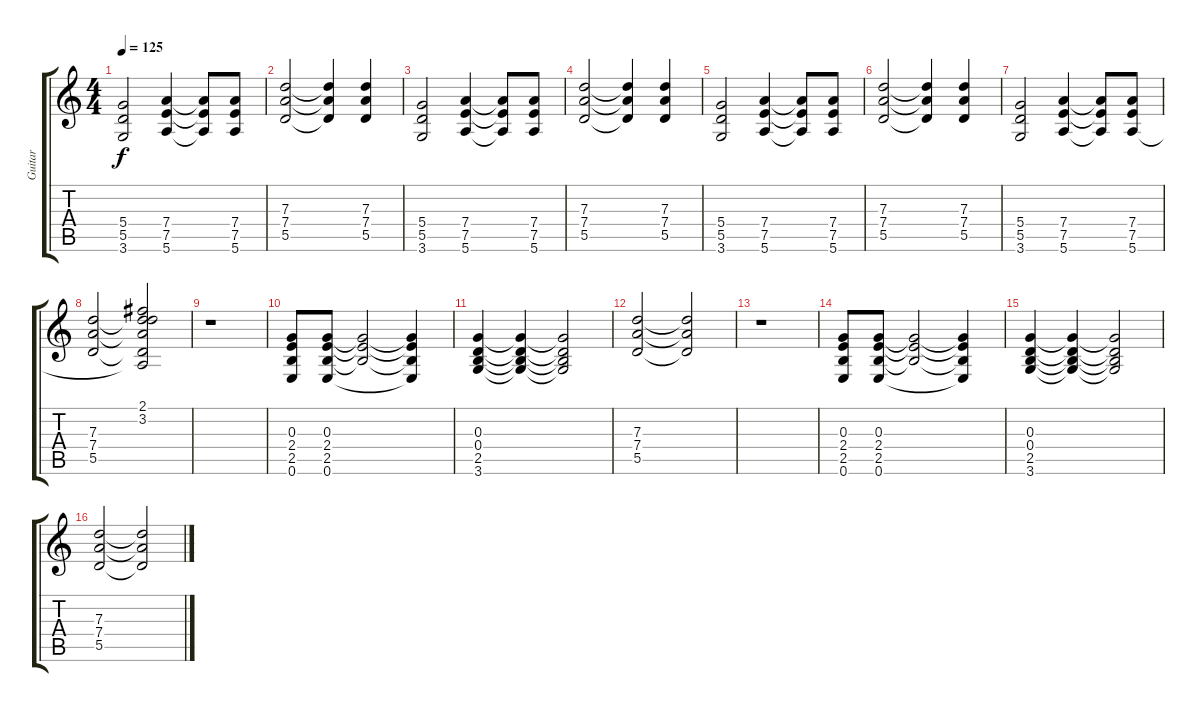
\track ("Guitar" "Guitar") {instrument distortionguitar}
\staff {score tabs}
\tuning (E4 B3 G3 D3 A2 E2) {hide}
\ts (4 4)
\tempo 125
\clef g2
\ks c
(5.4 5.5 3.6).2{dy f} (7.4 7.5 5.6).4 (7.4{t} 7.5{t} 5.6{t}).8 (7.4 7.5 5.6).8 |
(7.3 7.4 5.5).2 (7.3{t} 7.4{t} 5.5{t}).4 (7.3 7.4 5.5).4 |
(5.4 5.5 3.6).2 (7.4 7.5 5.6).4 (7.4{t} 7.5{t} 5.6{t}).8 (7.4 7.5 5.6).8 |
(7.3 7.4 5.5).2 (7.3{t} 7.4{t} 5.5{t}).4 (7.3 7.4 5.5).4 |
(5.4 5.5 3.6).2 (7.4 7.5 5.6).4 (7.4{t} 7.5{t} 5.6{t}).8 (7.4 7.5 5.6).8 |
(7.3 7.4 5.5).2 (7.3{t} 7.4{t} 5.5{t}).4 (7.3 7.4 5.5).4 |
(5.4 5.5 3.6).2 (7.4 7.5 5.6).4 (7.4{t} 7.5{t} 5.6{t}).8 (7.4 7.5 5.6).8 |
(7.3 7.4 5.5).2{volume 12} (2.1 3.2 7.3{t} 7.4{t} 5.5{t} 5.6{t}).2 |
r.1 |
(0.3 2.4 2.5 0.6).8 (0.3 2.4 2.5 0.6).8 (0.3{t} 2.4{t} 2.5{t}).2 (0.3{t} 2.4{t} 2.5{t} 0.6{t}).4 |
(0.3 0.4 2.5 3.6).4 (0.3{t} 0.4{t} 2.5{t} 3.6{t}).4 (0.3{t} 0.4{t} 2.5{t} 3.6{t}).2 |
(7.3 7.4 5.5).2 (7.3{t} 7.4{t} 5.5{t}).2 |
r.1 |
(0.3 2.4 2.5 0.6).8 (0.3 2.4 2.5 0.6).8 (0.3{t} 2.4{t} 2.5{t}).2 (0.3{t} 2.4{t} 2.5{t} 0.6{t}).4 |
(0.3 0.4 2.5 3.6).4 (0.3{t} 0.4{t} 2.5{t} 3.6{t}).4 (0.3{t} 0.4{t} 2.5{t} 3.6{t}).2 |
(7.3 7.4 5.5).2 (7.3{t} 7.4{t} 5.5{t}).2
